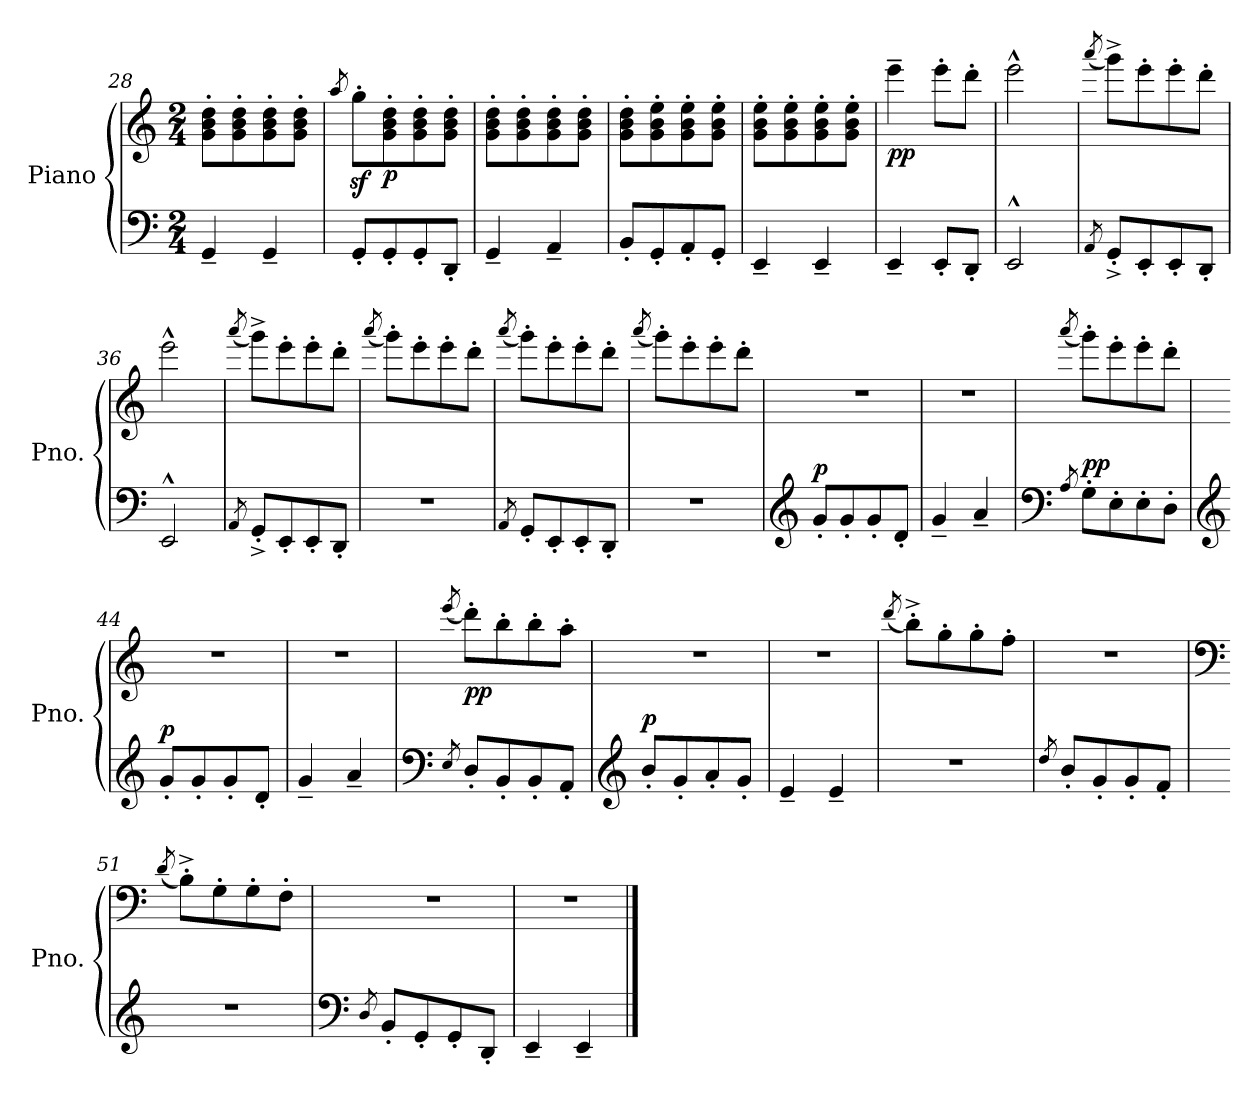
**kern	**kern	**dynam
*part1	*part1	*part1
*staff2	*staff1	*staff1/2
*I"Piano	*	*
*I'Pno.	*	*
*clefF4	*clefG2	*
*k[]	*k[]	*
*M2/4	*M2/4	*
=28	=28	=28
4GG~/	8g\' 8b\' 8dd\'L	.
.	8g\' 8b\' 8dd\'	.
4GG~/	8g\' 8b\' 8dd\'	.
.	8g\' 8b\' 8dd\'J	.
=29	=29	=29
.	8qaa/	.
8GG'/L	8ggz<'\L	.
!	!	!LO:DY:b
8GG'/	8g\' 8b\' 8dd\'	p
8GG'/	8g\' 8b\' 8dd\'	.
8DD'/J	8g\' 8b\' 8dd\'J	.
=30	=30	=30
4GG~/	8g\' 8b\' 8dd\'L	.
.	8g\' 8b\' 8dd\'	.
4AA~/	8g\' 8b\' 8dd\'	.
.	8g\' 8b\' 8dd\'J	.
=31	=31	=31
8BB'/L	8g\' 8b\' 8dd\'L	.
8GG'/	8g\' 8b\' 8ee\'	.
8AA'/	8g\' 8b\' 8ee\'	.
8GG'/J	8g\' 8b\' 8ee\'J	.
=32	=32	=32
4EE~/	8g\' 8b\' 8ee\'L	.
.	8g\' 8b\' 8ee\'	.
4EE~/	8g\' 8b\' 8ee\'	.
.	8g\' 8b\' 8ee\'J	.
=33	=33	=33
*8ba	*	*
!	!	!LO:DY:b
4EEE~/	4eee~\	pp
8EEE'/L	8eee'\L	.
8DDD'/J	8ddd'\J	.
=34	=34	=34
2EEE^^/	2eee^^\	.
=35	=35	=35
8qAAA/	(<8qaaa/	.
8GGG'^/L	8ggg^\L)	.
8EEE'/	8eee'\	.
8EEE'/	8eee'\	.
8DDD'/J	8ddd'\J	.
!!LO:LB:g=z
=36	=36	=36
2EEE^^/	2eee^^\	.
=37	=37	=37
8qAAA/	(<8qaaa/	.
8GGG'^/L	8ggg^\L)	.
8EEE'/	8eee'\	.
8EEE'/	8eee'\	.
8DDD'/J	8ddd'\J	.
=38	=38	=38
.	(<8qaaa/	.
*X8ba	*	*
2r	8ggg'\L)	.
.	8eee'\	.
.	8eee'\	.
.	8ddd'\J	.
=39	=39	=39
8qAA/	(<8qaaa/	.
8GG'/L	8ggg'\L)	.
8EE'/	8eee'\	.
8EE'/	8eee'\	.
8DD'/J	8ddd'\J	.
=40	=40	=40
.	(<8qaaa/	.
2r	8ggg'\L)	.
.	8eee'\	.
.	8eee'\	.
.	8ddd'\J	.
=41	=41	=41
*clefG2	*	*
!	!	!LO:DY:a=2
8g'/L	2r	p
8g'/	.	.
8g'/	.	.
8d'/J	.	.
=42	=42	=42
4g~/	2r	.
4a~/	.	.
=43	=43	=43
*clefF4	*	*
8qA/	(<8qaaa/	.
!	!	!LO:DY:a=2
8G'\L	8ggg'\L)	pp
8E'\	8eee'\	.
8E'\	8eee'\	.
8D'\J	8ddd'\J	.
!!LO:LB:g=z
=44	=44	=44
*clefG2	*	*
!	!	!LO:DY:a=2
8g'/L	2r	p
8g'/	.	.
8g'/	.	.
8d'/J	.	.
=45	=45	=45
4g~/	2r	.
4a~/	.	.
=46	=46	=46
*clefF4	*	*
8qE/	(<8qeee/	.
!	!	!LO:DY:b
8D'/L	8ddd'\L)	pp
8BB'/	8bb'\	.
8BB'/	8bb'\	.
8AA'/J	8aa'\J	.
=47	=47	=47
*clefG2	*	*
!	!	!LO:DY:a=2
8b'/L	2r	p
8g'/	.	.
8a'/	.	.
8g'/J	.	.
=48	=48	=48
4e~/	2r	.
4e~/	.	.
=49	=49	=49
.	(<8qddd/	.
2r	8bb'^\L)	.
.	8gg'\	.
.	8gg'\	.
.	8ff'\J	.
=50	=50	=50
8qdd/	.	.
8b'/L	2r	.
8g'/	.	.
8g'/	.	.
8f'/J	.	.
=51	=51	=51
*	*clefF4	*
.	(<8qd/	.
2r	8B'^\L)	.
.	8G'\	.
.	8G'\	.
.	8F'\J	.
=52	=52	=52
*clefF4	*	*
8qD/	.	.
8BB'/L	2r	.
8GG'/	.	.
8GG'/	.	.
8DD'/J	.	.
!!LO:PB:g=z
=53	=53	=53
4EE~/	2r	.
4EE~/	.	.
==	==	==
*-	*-	*-
